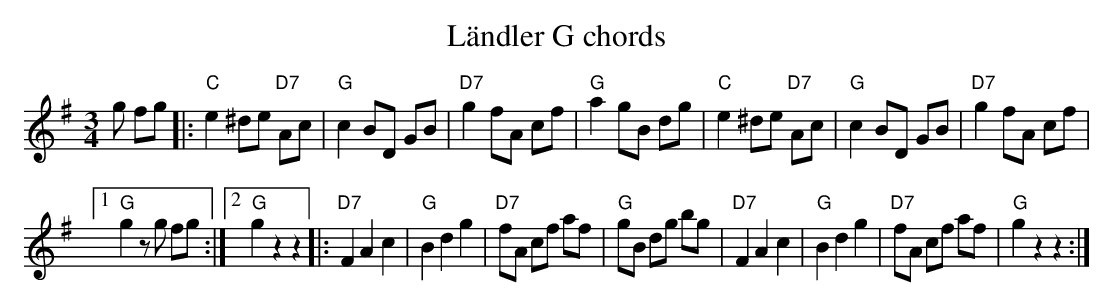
X:1
T: Ländler G chords
M:3/4
L:1/8
K:G %%MIDI gchordon
g fg |: "C"e2 ^de "D7"Ac | "G"c2 BD GB | "D7"g2 fA cf | "G"a2gB dg | "C"e2 ^de "D7"Ac | "G"c2 BD GB | "D7"g2 fA cf |1
"G"g2 zg fg :|2 "G"g2 z2z2 |: "D7"F2A2c2 | "G"B2d2g2 | "D7"fA cf af | "G"gB dg bg | "D7"F2A2c2 | "G"B2d2g2 | "D7"fA cf af | "G"g2z2z2 :|
